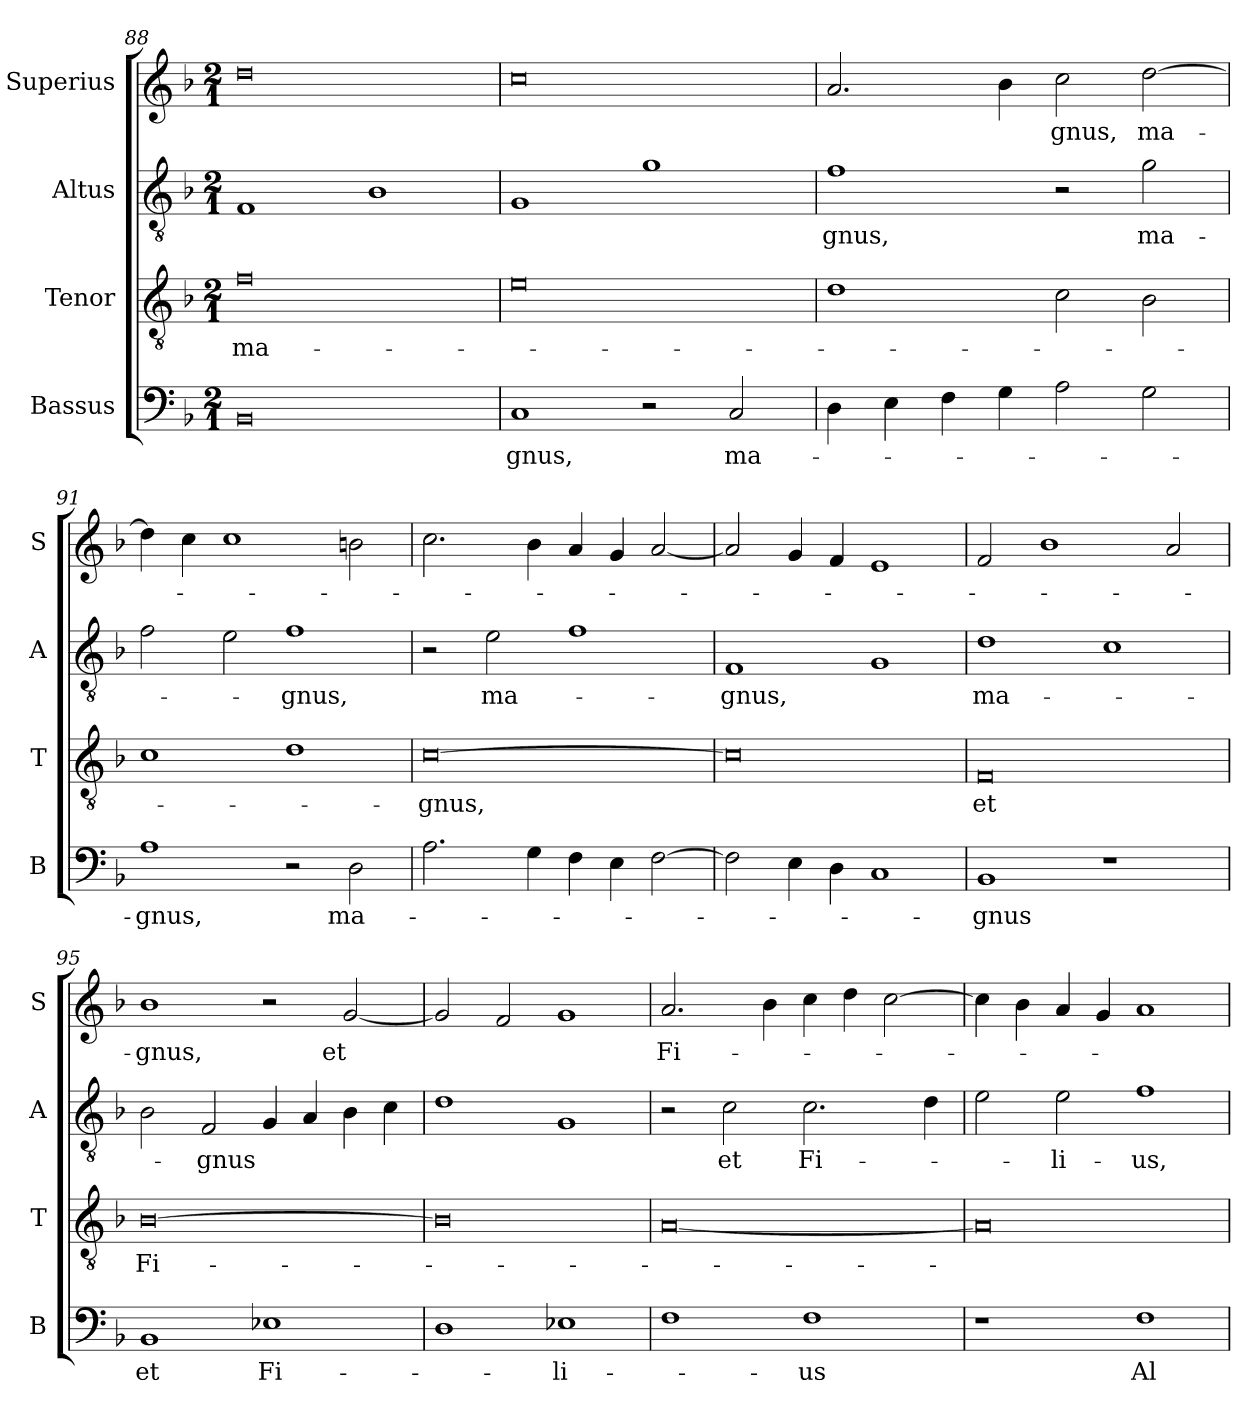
**kern	**text	**kern	**text	**kern	**text	**kern	**text
*part4	*part4	*part3	*part3	*part2	*part2	*part1	*part1
*staff4	*staff4	*staff3	*staff3	*staff2	*staff2	*staff1	*staff1
*I"Bassus	*	*I"Tenor	*	*I"Altus	*	*I"Superius	*
*I'B	*	*I'T	*	*I'A	*	*I'S	*
*clefF4	*	*clefGv2	*	*clefGv2	*	*clefG2	*
*k[b-]	*	*k[b-]	*	*k[b-]	*	*k[b-]	*
*F:	*	*F:	*	*F:	*	*F:	*
*M2/1	*	*M2/1	*	*M2/1	*	*M2/1	*
=88	=88	=88	=88	=88	=88	=88	=88
0BB-	.	0f	ma-	1F	.	0dd	.
.	.	.	.	1B-	.	.	.
=89	=89	=89	=89	=89	=89	=89	=89
1C	-gnus,	0e	.	1G	.	0cc	.
2r	.	.	.	1g	.	.	.
2C	ma-	.	.	.	.	.	.
=90	=90	=90	=90	=90	=90	=90	=90
4D	.	1d	.	1f	-gnus,	2.a	.
4E	.	.	.	.	.	.	.
4F	.	.	.	.	.	.	.
4G	.	.	.	.	.	4b-	.
2A	.	2c	.	2r	.	2cc	-gnus,
2G	.	2B-	.	2g	ma-	[2dd	ma-
=91	=91	=91	=91	=91	=91	=91	=91
1A	-gnus,	1c	.	2f	.	4dd]	.
.	.	.	.	.	.	4cc	.
.	.	.	.	2e	.	1cc	.
2r	.	1d	.	1f	-gnus,	.	.
2D	ma-	.	.	.	.	2bn	.
=92	=92	=92	=92	=92	=92	=92	=92
2.A	.	[0c	-gnus,	2r	.	2.cc	.
.	.	.	.	2e	ma-	.	.
4G	.	.	.	.	.	4b-	.
4F	.	.	.	1f	.	4a	.
4E	.	.	.	.	.	4g	.
[2F	.	.	.	.	.	[2a	.
=93	=93	=93	=93	=93	=93	=93	=93
2F]	.	0c]	.	1F	-gnus,	2a]	.
4E	.	.	.	.	.	4g	.
4D	.	.	.	.	.	4f	.
1C	.	.	.	1G	.	1e	.
=94	=94	=94	=94	=94	=94	=94	=94
1BB-	-gnus	0F	et	1d	ma-	2f	.
.	.	.	.	.	.	1b-	.
1r	.	.	.	1c	.	.	.
.	.	.	.	.	.	2a	.
=95	=95	=95	=95	=95	=95	=95	=95
1BB-	et	[0B-	Fi-	2B-	.	1b-	-gnus,
.	.	.	.	2F	-gnus	.	.
1E-X	Fi-	.	.	4G	.	2r	.
.	.	.	.	4A	.	.	.
.	.	.	.	4B-	.	[2g	et
.	.	.	.	4c	.	.	.
=96	=96	=96	=96	=96	=96	=96	=96
1D	.	0B-]	.	1d	.	2g]	.
.	.	.	.	.	.	2f	.
1E-X	-li-	.	.	1G	.	1g	.
=97	=97	=97	=97	=97	=97	=97	=97
1F	.	[0A	.	2r	.	2.a	Fi-
.	.	.	.	2c	et	.	.
.	.	.	.	.	.	4b-	.
1F	-us	.	.	2.c	Fi-	4cc	.
.	.	.	.	.	.	4dd	.
.	.	.	.	.	.	[2cc	.
.	.	.	.	4d	.	.	.
=98	=98	=98	=98	=98	=98	=98	=98
1r	.	0A]	.	2e	.	4cc]	.
.	.	.	.	.	.	4b-	.
.	.	.	.	2e	-li-	4a	.
.	.	.	.	.	.	4g	.
1F	Al-	.	.	1f	-us,	1a	.
=	=	=	=	=	=	=	=
*-	*-	*-	*-	*-	*-	*-	*-
